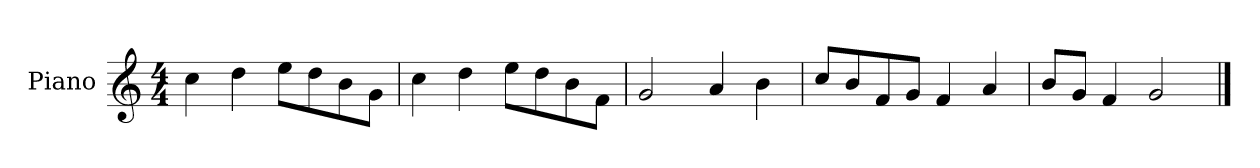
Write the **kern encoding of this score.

**kern
*part1
*staff1
*I"Piano
*I'P-no
*clefG2
*k[]
*M4/4
*MM90
=1
4cc\
4dd\
8ee\L
8dd\
8b\
8g\J
=2
4cc\
4dd\
8ee\L
8dd\
8b\
8f\J
=3
2g/
4a/
4b\
=4
8cc/L
8b/
8f/
8g/J
4f/
4a/
=5
8b/L
8g/J
4f/
2g/
==
*-
